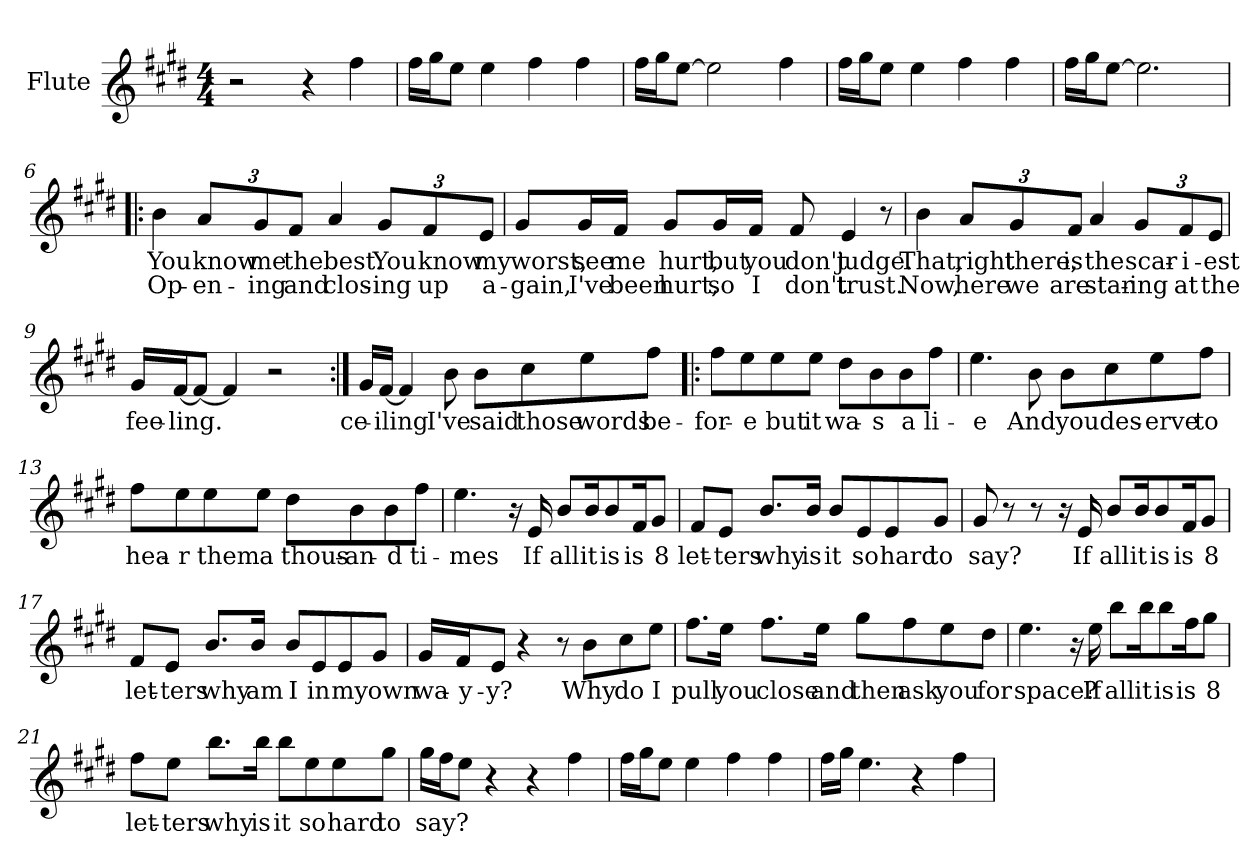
**kern	**text	**text
*part1	*part1	*part1
*staff1	*staff1	*staff1
*I"Flute	*	*
*I'Fl.	*	*
*clefG2	*	*
*k[f#c#g#d#]	*	*
*M4/4	*	*
*MM89	*	*
=1	=1	=1
2r	.	.
4r	.	.
4ff#\	.	.
=2	=2	=2
16ff#\LL	.	.
16gg#\J	.	.
8ee\J	.	.
4ee\	.	.
4ff#\	.	.
4ff#\	.	.
=3	=3	=3
16ff#\LL	.	.
16gg#\J	.	.
[8ee\J	.	.
2ee\]	.	.
4ff#\	.	.
=4	=4	=4
16ff#\LL	.	.
16gg#\J	.	.
8ee\J	.	.
4ee\	.	.
4ff#\	.	.
4ff#\	.	.
=5	=5	=5
16ff#\LL	.	.
16gg#\J	.	.
[8ee\J	.	.
2.ee\]	.	.
=6!|:	=6!|:	=6!|:
!	!LO:LY:b	!LO:LY:b
4b\	You	Op-
*Xbrackettup	*	*
!	!LO:LY:b	!LO:LY:b
12a/L	know	-en-
!	!LO:LY:b	!LO:LY:b
12g#/	me	-ing
!	!LO:LY:b	!LO:LY:b
12f#/J	the	and
!	!LO:LY:b	!LO:LY:b
4a/	best.	clos-
!	!LO:LY:b	!LO:LY:b
12g#/L	You	-ing
!	!LO:LY:b	!LO:LY:b
12f#/	know	up
!	!LO:LY:b	!LO:LY:b
12e/J	my	a-
!!LO:LB:g=z
=7	=7	=7
!	!LO:LY:b	!LO:LY:b
8g#/L	worst,	-gain,
!	!LO:LY:b	!LO:LY:b
16g#/L	see	I've
!	!LO:LY:b	!LO:LY:b
16f#/JJ	me	been
!	!LO:LY:b	!LO:LY:b
8g#/L	hurt,	hurt,
!	!LO:LY:b	!LO:LY:b
16g#/L	but	so
!	!LO:LY:b	!LO:LY:b
16f#/JJ	you	I
!	!LO:LY:b	!LO:LY:b
8f#/	don't	don't
!	!LO:LY:b	!LO:LY:b
4e/	judge.	trust.
8r	.	.
=8	=8	=8
!	!LO:LY:b	!LO:LY:b
4b\	That,	Now,
!	!LO:LY:b	!LO:LY:b
12a/L	right	here
!	!LO:LY:b	!LO:LY:b
12g#/	there,	we
!	!LO:LY:b	!LO:LY:b
12f#/J	is	are
!	!LO:LY:b	!LO:LY:b
4a/	the	star-
!	!LO:LY:b	!LO:LY:b
12g#/L	scar-	-ing
!	!LO:LY:b	!LO:LY:b
12f#/	-i-	at
!	!LO:LY:b	!LO:LY:b
12e/J	-est	the
=9	=9	=9
!	!LO:LY:b	!
16g#/LL	fee-	.
!	!LO:LY:b	!
[16f#/J	-ling.	.
8f#/J_	.	.
4f#/]	.	.
2r	.	.
!!LO:LB:g=z
=10:|!	=10:|!	=10:|!
!	!LO:LY:b	!
16g#/LL	ce-	.
!	!LO:LY:b	!
[16f#/JJ	-iling	.
4f#/]	.	.
!	!LO:LY:b	!
8b\	I've	.
!	!LO:LY:b	!
8b\L	said	.
!	!LO:LY:b	!
8cc#\	those	.
!	!LO:LY:b	!
8ee\	words	.
!	!LO:LY:b	!
8ff#\J	be-	.
=11!|:	=11!|:	=11!|:
!	!LO:LY:b	!
8ff#\L	-for-	.
!	!LO:LY:b	!
8ee\	-e	.
!	!LO:LY:b	!
8ee\	but	.
!	!LO:LY:b	!
8ee\J	it	.
!	!LO:LY:b	!
8dd#\L	wa-	.
!	!LO:LY:b	!
8b\	-s	.
!	!LO:LY:b	!
8b\	a	.
!	!LO:LY:b	!
8ff#\J	li-	.
=12	=12	=12
!	!LO:LY:b	!
4.ee\	-e	.
!	!LO:LY:b	!
8b\	And	.
!	!LO:LY:b	!
8b\L	you	.
!	!LO:LY:b	!
8cc#\	des-	.
!	!LO:LY:b	!
8ee\	-erve	.
!	!LO:LY:b	!
8ff#\J	to	.
=13	=13	=13
!	!LO:LY:b	!
8ff#\L	hea-	.
!	!LO:LY:b	!
8ee\	-r	.
!	!LO:LY:b	!
8ee\	them	.
!	!LO:LY:b	!
8ee\J	a	.
!	!LO:LY:b	!
8dd#\L	thous-	.
!	!LO:LY:b	!
8b\	-an-	.
!	!LO:LY:b	!
8b\	-d	.
!	!LO:LY:b	!
8ff#\J	ti-	.
!!LO:LB:g=z
=14	=14	=14
!	!LO:LY:b	!
4.ee\	-mes	.
16r	.	.
!	!LO:LY:b	!
16e/	If	.
!	!LO:LY:b	!
8b/L	all	.
!	!LO:LY:b	!
16b/K	it	.
!	!LO:LY:b	!
8b/	is	.
!	!LO:LY:b	!
16f#/K	is	.
!	!LO:LY:b	!
8g#/J	8	.
=15	=15	=15
!	!LO:LY:b	!
8f#/L	let-	.
!	!LO:LY:b	!
8e/J	-ters	.
!	!LO:LY:b	!
8.b/L	why	.
!	!LO:LY:b	!
16b/Jk	is	.
!	!LO:LY:b	!
8b/L	it	.
!	!LO:LY:b	!
8e/	so	.
!	!LO:LY:b	!
8e/	hard	.
!	!LO:LY:b	!
8g#/J	to	.
=16	=16	=16
!	!LO:LY:b	!
8g#/	say?	.
8r	.	.
8r	.	.
16r	.	.
!	!LO:LY:b	!
16e/	If	.
!	!LO:LY:b	!
8b/L	all	.
!	!LO:LY:b	!
16b/K	it	.
!	!LO:LY:b	!
8b/	is	.
!	!LO:LY:b	!
16f#/K	is	.
!	!LO:LY:b	!
8g#/J	8	.
=17	=17	=17
!	!LO:LY:b	!
8f#/L	let-	.
!	!LO:LY:b	!
8e/J	-ters	.
!	!LO:LY:b	!
8.b/L	why	.
!	!LO:LY:b	!
16b/Jk	am	.
!	!LO:LY:b	!
8b/L	I	.
!	!LO:LY:b	!
8e/	in	.
!	!LO:LY:b	!
8e/	my	.
!	!LO:LY:b	!
8g#/J	own	.
!!LO:LB:g=z
=18	=18	=18
!	!LO:LY:b	!
16g#/LL	wa-	.
!	!LO:LY:b	!
16f#/J	-y-	.
!	!LO:LY:b	!
8e/J	-y?	.
4r	.	.
8r	.	.
!	!LO:LY:b	!
8b\L	Why	.
!	!LO:LY:b	!
8cc#\	do	.
!	!LO:LY:b	!
8ee\J	I	.
=19	=19	=19
!	!LO:LY:b	!
8.ff#\L	pull	.
!	!LO:LY:b	!
16ee\Jk	you	.
!	!LO:LY:b	!
8.ff#\L	close	.
!	!LO:LY:b	!
16ee\Jk	and	.
!	!LO:LY:b	!
8gg#\L	then	.
!	!LO:LY:b	!
8ff#\	ask	.
!	!LO:LY:b	!
8ee\	you	.
!	!LO:LY:b	!
8dd#\J	for	.
=20	=20	=20
!	!LO:LY:b	!
4.ee\	space?	.
16r	.	.
!	!LO:LY:b	!
16ee\	If	.
!	!LO:LY:b	!
8bb\L	all	.
!	!LO:LY:b	!
16bb\K	it	.
!	!LO:LY:b	!
8bb\	is	.
!	!LO:LY:b	!
16ff#\K	is	.
!	!LO:LY:b	!
8gg#\J	8	.
=21	=21	=21
!	!LO:LY:b	!
8ff#\L	let-	.
!	!LO:LY:b	!
8ee\J	-ters	.
!	!LO:LY:b	!
8.bb\L	why	.
!	!LO:LY:b	!
16bb\Jk	is	.
!	!LO:LY:b	!
8bb\L	it	.
!	!LO:LY:b	!
8ee\	so	.
!	!LO:LY:b	!
8ee\	hard	.
!	!LO:LY:b	!
8gg#\J	to	.
!!LO:LB:g=z
=22	=22	=22
!	!LO:LY:b	!
16gg#\LL	say?	.
16ff#\J	.	.
8ee\J	.	.
4r	.	.
4r	.	.
4ff#\	.	.
=23	=23	=23
16ff#\LL	.	.
16gg#\J	.	.
8ee\J	.	.
4ee\	.	.
4ff#\	.	.
4ff#\	.	.
=24	=24	=24
16ff#\LL	.	.
16gg#\JJ	.	.
4.ee\	.	.
4r	.	.
4ff#\	.	.
=	=	=
*-	*-	*-
